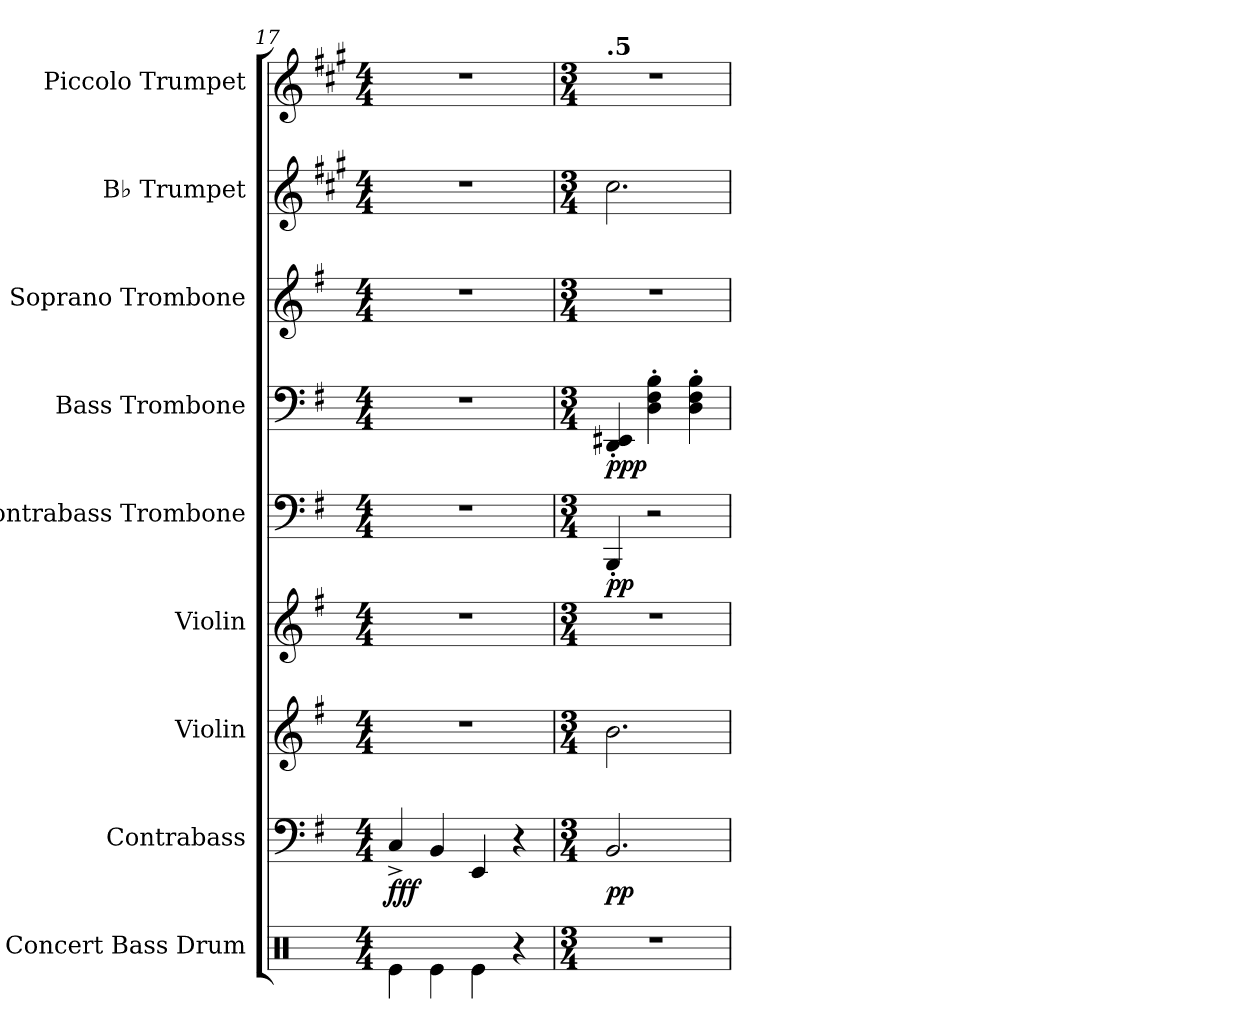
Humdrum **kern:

**kern	**kern	**dynam	**kern	**dynam	**kern	**kern	**dynam	**kern	**dynam	**kern	**kern	**dynam	**kern
*part9	*part8	*part8	*part7	*part7	*part6	*part5	*part5	*part4	*part4	*part3	*part2	*part2	*part1
*staff9	*staff8	*staff8	*staff7	*staff7	*staff6	*staff5	*staff5	*staff4	*staff4	*staff3	*staff2	*staff2	*staff1
*I"Concert Bass Drum	*I"Contrabass	*	*I"Violin	*	*I"Violin	*I"Contrabass Trombone	*	*I"Bass Trombone	*	*I"Soprano Trombone	*I"B♭ Trumpet	*	*I"Piccolo Trumpet
*I'Con. BD	*I'Cb.	*	*I'Vln.	*	*I'Vln.	*I'Cb. Tbn.	*	*I'B. Tbn.	*	*I'S. Tbn.	*I'B♭ Tpt.	*	*I'P. Tpt.
*clefX	*clefF4	*	*clefG2	*	*clefG2	*clefF4	*	*clefF4	*	*clefG2	*clefG2	*	*clefG2
*	*ITrd7c12	*	*	*	*	*	*	*	*	*	*ITrd1c2	*	*ITrd-6c-10
*k[]	*k[f#]	*	*k[f#]	*	*k[f#]	*k[f#]	*	*k[f#]	*	*k[f#]	*k[f#]	*	*k[f#]
*M4/4	*M4/4	*	*M4/4	*	*M4/4	*M4/4	*	*M4/4	*	*M4/4	*M4/4	*	*M4/4
=17	=17	=17	=17	=17	=17	=17	=17	=17	=17	=17	=17	=17	=17
!	!	!LO:DY:b	!	!	!	!	!	!	!	!	!	!	!
4Re\	4CC^/	fff	1r	.	1r	1r	.	1r	.	1r	1r	.	1r
4Re\	4BBB/	.	.	.	.	.	.	.	.	.	.	.	.
4Re\	4EEE/	.	.	.	.	.	.	.	.	.	.	.	.
4r	4r	.	.	.	.	.	.	.	.	.	.	.	.
=18	=18	=18	=18	=18	=18	=18	=18	=18	=18	=18	=18	=18	=18
*M3/4	*M3/4	*	*M3/4	*	*M3/4	*M3/4	*	*M3/4	*	*M3/4	*M3/4	*	*M3/4
*	*	*	*	*	*	*	*	*	*	*	*	*	*MM79
!	!	!	!	!	!	!	!	!	!	!	!	!	!LO:TX:a:B:t=.5
!	!	!LO:DY:b	!	!LO:DY:a	!	!	!	!	!	!	!	!	!
!	!	!	!	!LO:DY:n=1:b	!	!	!LO:DY:b	!	!LO:DY:b	!	!	!LO:DY:a	!
!	!	!	!	!	!	!	!	!	!	!	!	!LO:DY:n=1:b	!
2.r	2.BBB/	pp	2.b\	mp mp	2.r	4BBB'/	pp	4DD/' 4EE#X/'	ppp	2.r	2.b\	mp mp	2.r
.	.	.	.	.	.	2r	.	4D\' 4F#\' 4B\'	.	.	.	.	.
.	.	.	.	.	.	.	.	4D\' 4F#\' 4B\'	.	.	.	.	.
=	=	=	=	=	=	=	=	=	=	=	=	=	=
*-	*-	*-	*-	*-	*-	*-	*-	*-	*-	*-	*-	*-	*-
